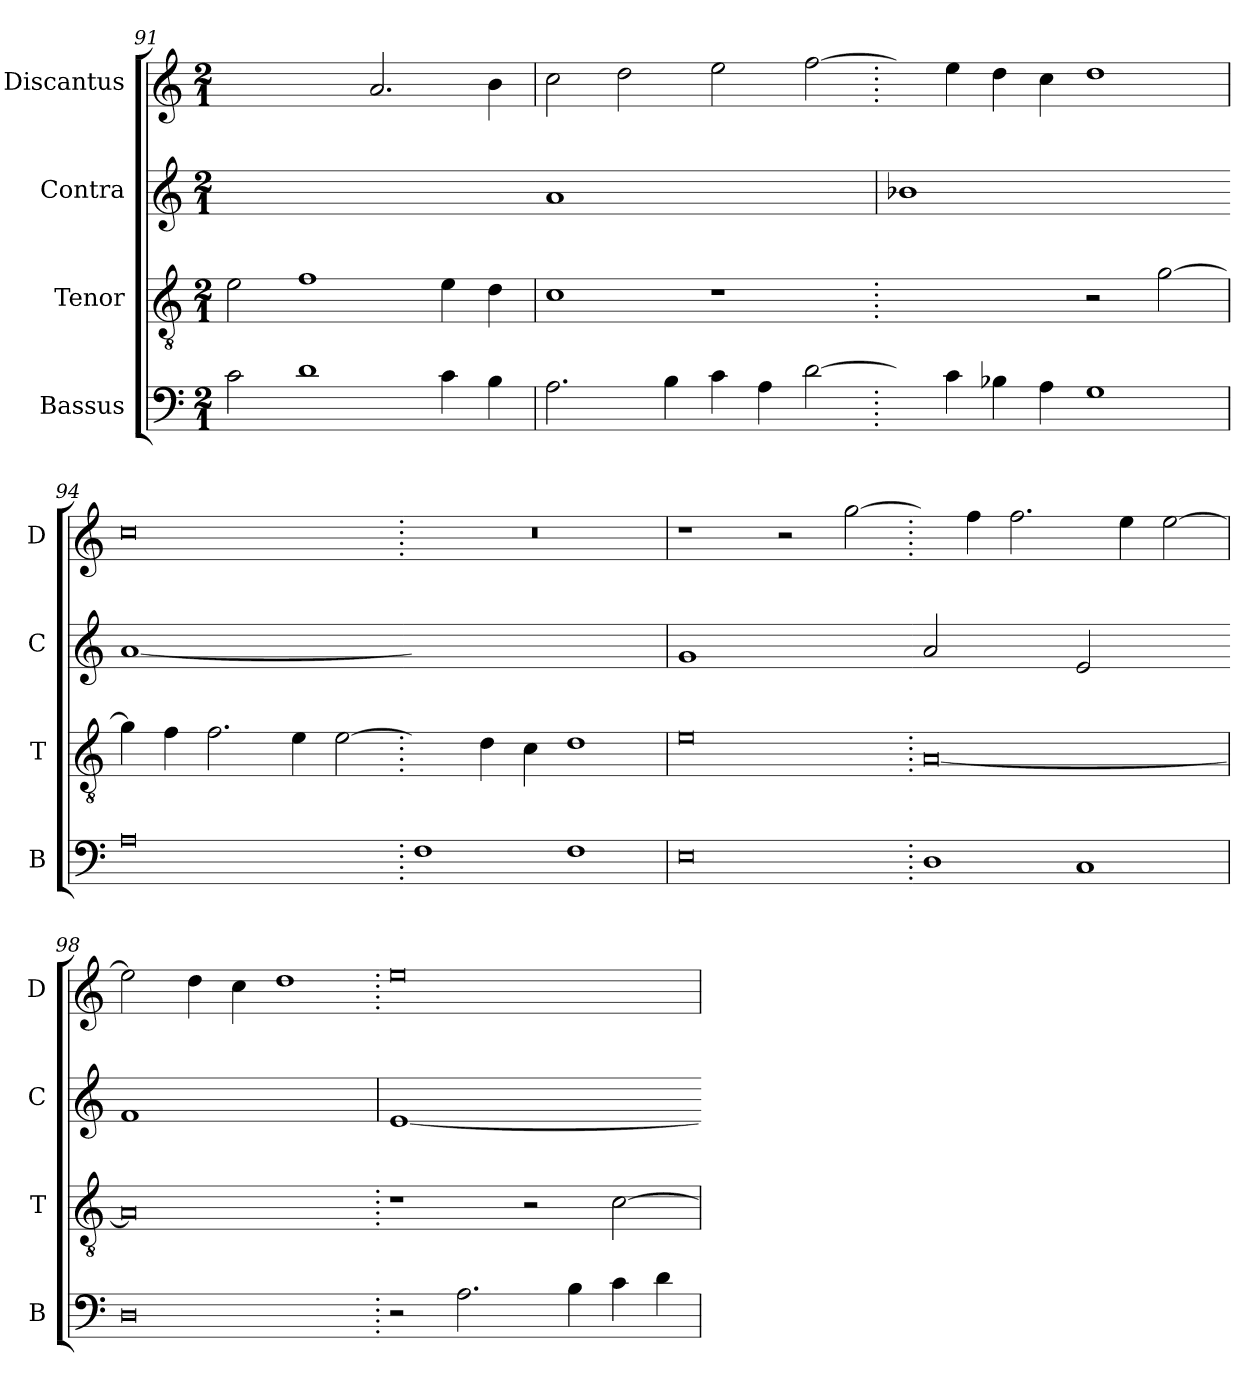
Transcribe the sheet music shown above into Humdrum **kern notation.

**kern	**kern	**kern	**kern
*part4	*part3	*part2	*part1
*staff4	*staff3	*staff2	*staff1
*I"Bassus	*I"Tenor	*I"Contra	*I"Discantus
*I'B	*I'T	*I'C	*I'D
*clefF4	*clefGv2	*clefG2	*clefG2
*k[]	*k[]	*k[]	*k[]
*M2/1	*M2/1	*M2/1	*M2/1
=91	=91	=91	=91
!	!	!LO:N:vis=1	!
2c\	2e\	0ayy]	1ryy
1d	1f	.	.
.	.	.	2.a/
4c\	4e\	.	.
4B\	4d\	.	4b\
=92	=92	=92-	=92
!	!	!LO:N:vis=1	!
2.A\	1c	0a	2cc\
.	.	.	2dd\
4B\	.	.	.
4c\	1r	.	2ee\
4A\	.	.	.
[2d\	.	.	[2ff\
=93.	=93.	=93	=93.
!	!	!LO:N:vis=1	!
4d\yy]	1ryy	0b-X	4ff\yy]
4c\	.	.	4ee\
4B-X\	.	.	4dd\
4A\	.	.	4cc\
1G	2r	.	1dd
.	[2g\	.	.
=94	=94	=94-	=94
!	!	!LO:N:vis=1	!
0A	4g\]	[0a	0cc
.	4f\	.	.
.	2.f\	.	.
.	4e\	.	.
.	[2e\	.	.
=95.	=95.	=95-	=95.
!	!	!LO:N:vis=1	!
1F	2e\yy]	0ayy]	0r
.	4d\	.	.
.	4c\	.	.
1F	1d	.	.
=96	=96	=96	=96
!	!	!LO:N:vis=1	!
0E	0e	0g	1r
.	.	.	2r
.	.	.	[2gg\
=97.	=97.	=97-	=97.
!	!	!LO:N:vis=2	!
1D	[0A	1a	4gg\yy]
.	.	.	4ff\
.	.	.	2.ff\
!	!	!LO:N:vis=2	!
1C	.	1e	.
.	.	.	4ee\
.	.	.	[2ee\
=98	=98	=98-	=98
!	!	!LO:N:vis=1	!
0D	0A]	0f	2ee\]
.	.	.	4dd\
.	.	.	4cc\
.	.	.	1dd
=99.	=99.	=99	=99.
!	!	!LO:N:vis=1	!
2r	1r	[0e	0ee
2.A\	.	.	.
.	2r	.	.
4B\	.	.	.
4c\	[2c\	.	.
4d\	.	.	.
=	=	=-	=
*-	*-	*-	*-
